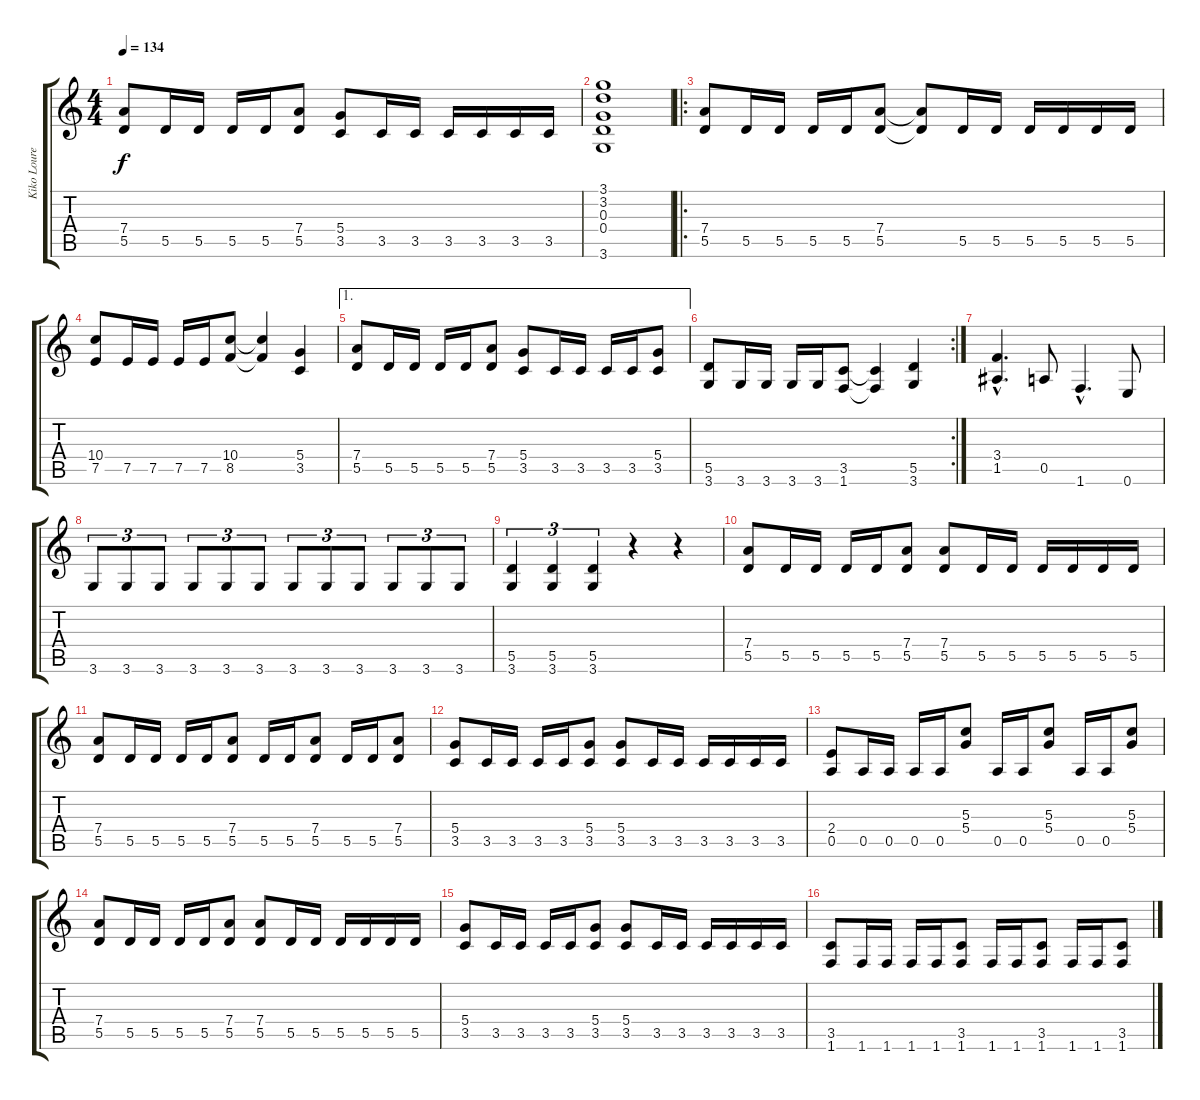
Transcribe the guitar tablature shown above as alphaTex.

\track ("Kiko Loureiro" "Kiko Loure") {instrument distortionguitar}
\staff {score tabs}
\tuning (E4 B3 G3 D3 A2 E2) {hide}
\ts (4 4)
\tempo 134
\clef g2
\ks c
(7.4 5.5).8{dy f} 5.5.16 5.5.16 5.5.16 5.5.16 (7.4 5.5).8 (5.4 3.5).8 3.5.16 3.5.16 3.5.16 3.5.16 3.5.16 3.5.16 |
(3.1 3.2 0.3 0.4 3.6).1 |
\ro
(7.4 5.5).8 5.5.16 5.5.16 5.5.16 5.5.16 (7.4 5.5).8 (7.4{t} 5.5{t}).8 5.5.16 5.5.16 5.5.16 5.5.16 5.5.16 5.5.16 |
(10.4 7.5).8 7.5.16 7.5.16 7.5.16 7.5.16 (10.4 8.5).8 (10.4{t} 8.5{t}).4 (5.4 3.5).4 |
\ae 1
(7.4 5.5).8 5.5.16 5.5.16 5.5.16 5.5.16 (7.4 5.5).8 (5.4 3.5).8 3.5.16 3.5.16 3.5.16 3.5.16 (5.4 3.5).8 |
\rc 2
(5.5 3.6).8 3.6.16 3.6.16 3.6.16 3.6.16 (3.5 1.6).8 (3.5{t} 1.6{t}).4 (5.5 3.6).4 |
(3.4{hac} 1.5{hac}).4{d} 0.5.8 1.6{hac}.4{d} 0.6.8 |
3.6.8{tu (3 2)} 3.6.8{tu (3 2)} 3.6.8{tu (3 2)} 3.6.8{tu (3 2)} 3.6.8{tu (3 2)} 3.6.8{tu (3 2)} 3.6.8{tu (3 2)} 3.6.8{tu (3 2)} 3.6.8{tu (3 2)} 3.6.8{tu (3 2)} 3.6.8{tu (3 2)} 3.6.8{tu (3 2)} |
(5.5 3.6).4{tu (3 2)} (5.5 3.6).4{tu (3 2)} (5.5 3.6).4{tu (3 2)} r.4 r.4 |
(7.4 5.5).8 5.5.16 5.5.16 5.5.16 5.5.16 (7.4 5.5).8 (7.4 5.5).8 5.5.16 5.5.16 5.5.16 5.5.16 5.5.16 5.5.16 |
(7.4 5.5).8 5.5.16 5.5.16 5.5.16 5.5.16 (7.4 5.5).8 5.5.16 5.5.16 (7.4 5.5).8 5.5.16 5.5.16 (7.4 5.5).8 |
(5.4 3.5).8 3.5.16 3.5.16 3.5.16 3.5.16 (5.4 3.5).8 (5.4 3.5).8 3.5.16 3.5.16 3.5.16 3.5.16 3.5.16 3.5.16 |
(2.4 0.5).8 0.5.16 0.5.16 0.5.16 0.5.16 (5.3 5.4).8 0.5.16 0.5.16 (5.3 5.4).8 0.5.16 0.5.16 (5.3 5.4).8 |
(7.4 5.5).8 5.5.16 5.5.16 5.5.16 5.5.16 (7.4 5.5).8 (7.4 5.5).8 5.5.16 5.5.16 5.5.16 5.5.16 5.5.16 5.5.16 |
(5.4 3.5).8 3.5.16 3.5.16 3.5.16 3.5.16 (5.4 3.5).8 (5.4 3.5).8 3.5.16 3.5.16 3.5.16 3.5.16 3.5.16 3.5.16 |
(3.5 1.6).8 1.6.16 1.6.16 1.6.16 1.6.16 (3.5 1.6).8 1.6.16 1.6.16 (3.5 1.6).8 1.6.16 1.6.16 (3.5 1.6).8
